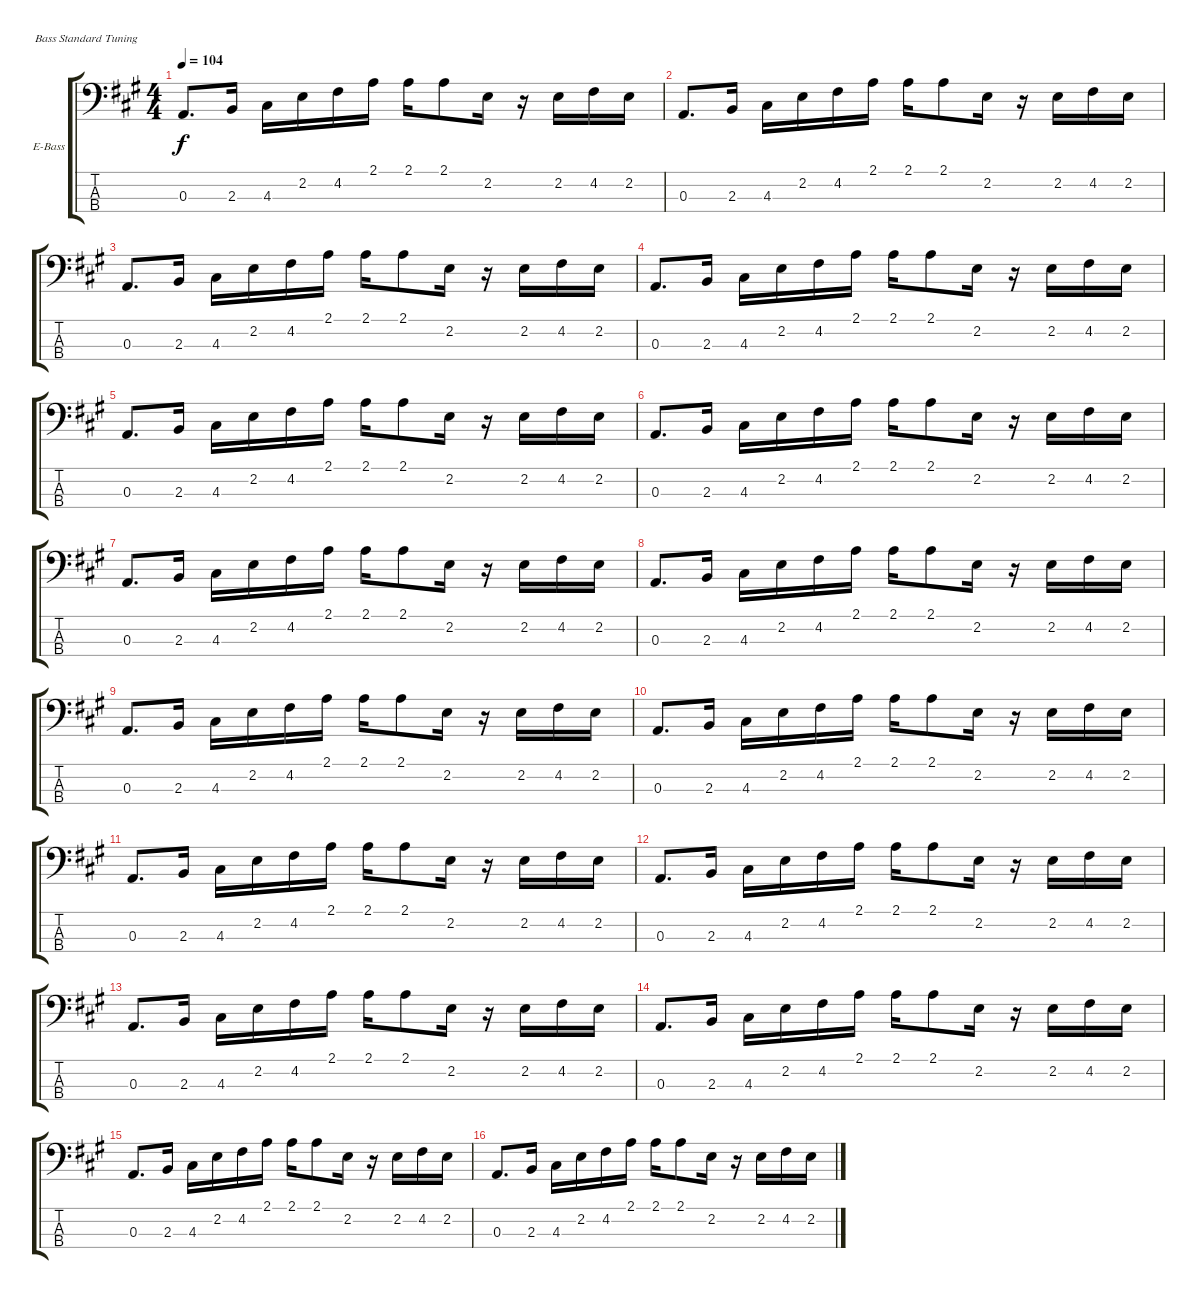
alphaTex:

\bracketExtendMode groupsimilarinstruments
\firstSystemTrackNameOrientation horizontal
\otherSystemsTrackNameOrientation horizontal
\track ("Bass" "E-Bass") {instrument electricbassfinger}
\staff {score tabs}
\tuning (G2 D2 A1 E1)
\ts (4 4)
\tempo 104
\clef f4
\ks a
0.3.8{d dy f} 2.3.16 4.3.16 2.2.16 4.2.16 2.1.16 2.1.16 2.1.8 2.2.16 r.16 2.2.16 4.2.16 2.2.16 |
0.3.8{d} 2.3.16 4.3.16 2.2.16 4.2.16 2.1.16 2.1.16 2.1.8 2.2.16 r.16 2.2.16 4.2.16 2.2.16 |
0.3.8{d} 2.3.16 4.3.16 2.2.16 4.2.16 2.1.16 2.1.16 2.1.8 2.2.16 r.16 2.2.16 4.2.16 2.2.16 |
0.3.8{d} 2.3.16 4.3.16 2.2.16 4.2.16 2.1.16 2.1.16 2.1.8 2.2.16 r.16 2.2.16 4.2.16 2.2.16 |
0.3.8{d} 2.3.16 4.3.16 2.2.16 4.2.16 2.1.16 2.1.16 2.1.8 2.2.16 r.16 2.2.16 4.2.16 2.2.16 |
0.3.8{d} 2.3.16 4.3.16 2.2.16 4.2.16 2.1.16 2.1.16 2.1.8 2.2.16 r.16 2.2.16 4.2.16 2.2.16 |
0.3.8{d} 2.3.16 4.3.16 2.2.16 4.2.16 2.1.16 2.1.16 2.1.8 2.2.16 r.16 2.2.16 4.2.16 2.2.16 |
0.3.8{d} 2.3.16 4.3.16 2.2.16 4.2.16 2.1.16 2.1.16 2.1.8 2.2.16 r.16 2.2.16 4.2.16 2.2.16 |
0.3.8{d} 2.3.16 4.3.16 2.2.16 4.2.16 2.1.16 2.1.16 2.1.8 2.2.16 r.16 2.2.16 4.2.16 2.2.16 |
0.3.8{d} 2.3.16 4.3.16 2.2.16 4.2.16 2.1.16 2.1.16 2.1.8 2.2.16 r.16 2.2.16 4.2.16 2.2.16 |
0.3.8{d} 2.3.16 4.3.16 2.2.16 4.2.16 2.1.16 2.1.16 2.1.8 2.2.16 r.16 2.2.16 4.2.16 2.2.16 |
0.3.8{d} 2.3.16 4.3.16 2.2.16 4.2.16 2.1.16 2.1.16 2.1.8 2.2.16 r.16 2.2.16 4.2.16 2.2.16 |
0.3.8{d} 2.3.16 4.3.16 2.2.16 4.2.16 2.1.16 2.1.16 2.1.8 2.2.16 r.16 2.2.16 4.2.16 2.2.16 |
0.3.8{d} 2.3.16 4.3.16 2.2.16 4.2.16 2.1.16 2.1.16 2.1.8 2.2.16 r.16 2.2.16 4.2.16 2.2.16 |
0.3.8{d} 2.3.16 4.3.16 2.2.16 4.2.16 2.1.16 2.1.16 2.1.8 2.2.16 r.16 2.2.16 4.2.16 2.2.16 |
0.3.8{d} 2.3.16 4.3.16 2.2.16 4.2.16 2.1.16 2.1.16 2.1.8 2.2.16 r.16 2.2.16 4.2.16 2.2.16
